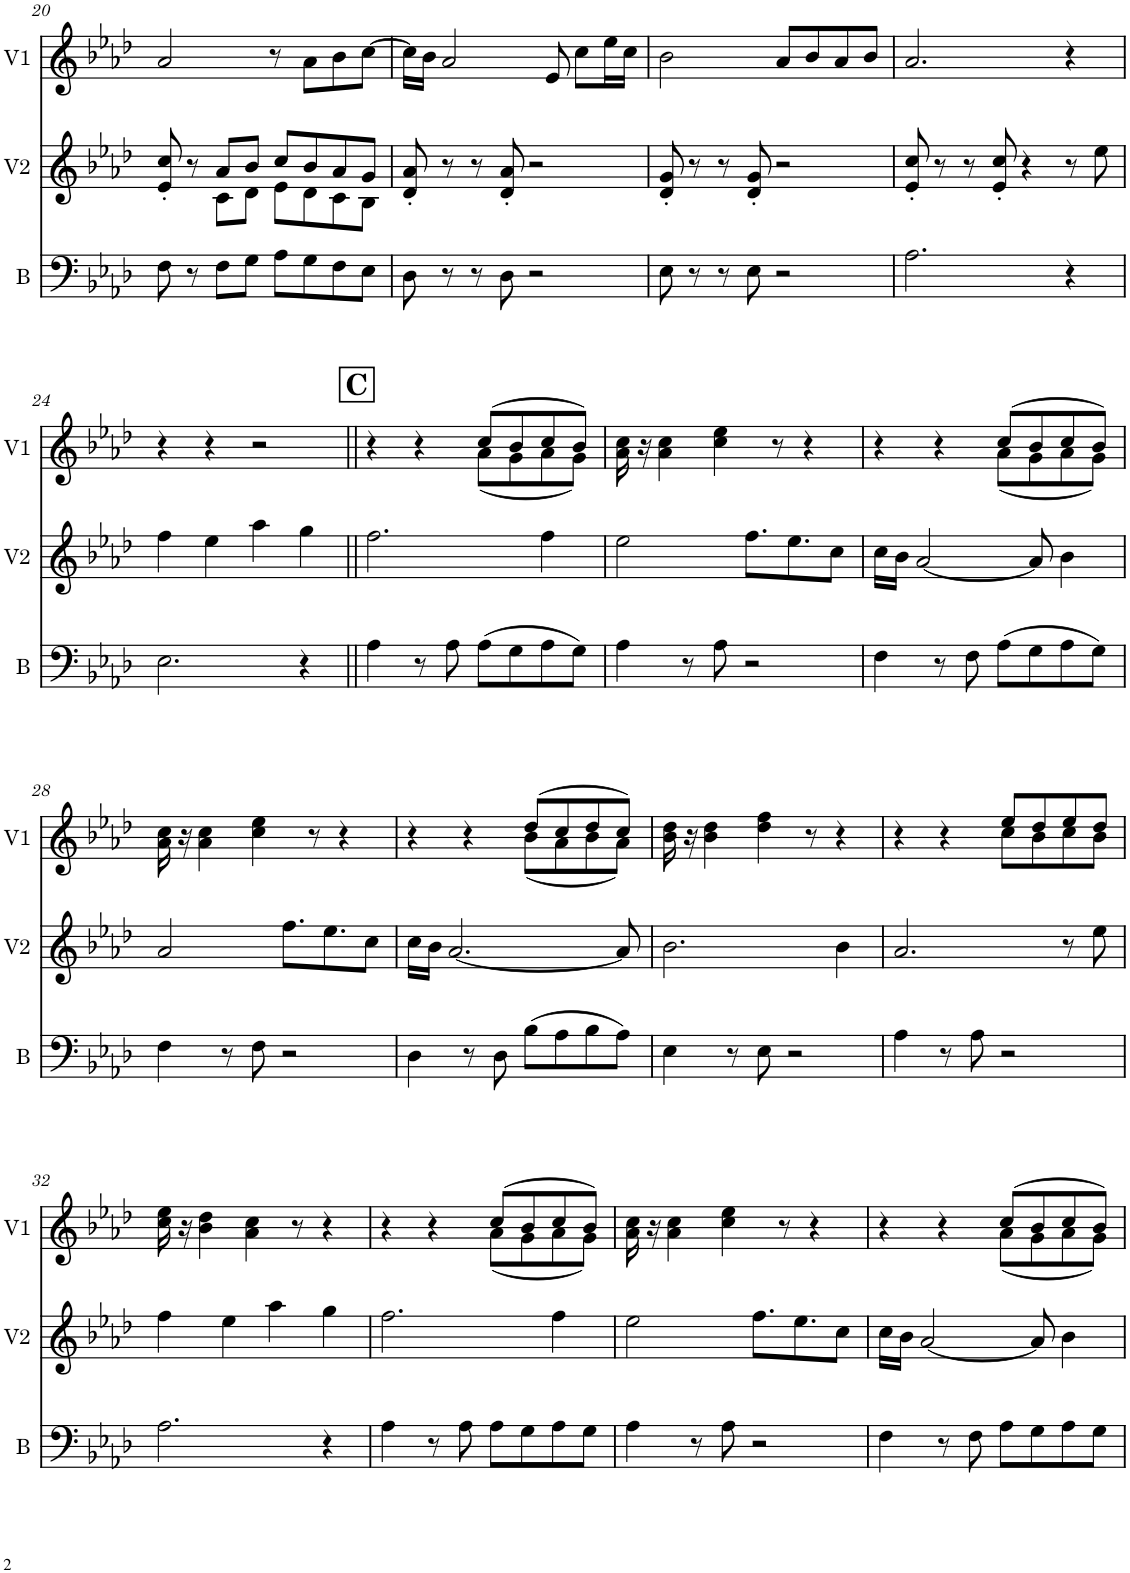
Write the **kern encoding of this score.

**kern	**kern	**kern
*part3	*part2	*part1
*staff3	*staff2	*staff1
*I"Bass	*I"Voice 2	*I"Voice 1
*I'B	*I'V2	*I'V1
!!LO:PB:g=z
*clefF4	*clefG2	*clefG2
*Trd7c12	*Trd1c2	*Trd7c12
*k[b-e-a-d-]	*k[b-e-a-d-]	*k[b-e-a-d-]
*M4/4	*M4/4	*M4/4
=20	=20	=20
*	*^	*
8F\	8e-/' 8cc/'	4ryy	2a-/
8r	8r	.	.
8F\L	8a-/L	8c\L	.
8G\J	8b-/J	8d-\J	.
8A-\L	8cc/L	8e-\L	8r
8G\	8b-/	8d-\	8a-\L
8F\	8a-/	8c\	8b-\
8E-\J	8g/J	8B-\J	[8cc\J
*	*v	*v	*
=21	=21	=21
8D-\	8d-/' 8a-/'	16cc\LL]
.	.	16b-\JJ
8r	8r	2a-/
8r	8r	.
8D-\	8d-/' 8a-/'	.
2r	2r	.
.	.	8e-/
.	.	8cc\L
.	.	16ee-\L
.	.	16cc\JJ
=22	=22	=22
8E-\	8d-/' 8g/'	2b-\
8r	8r	.
8r	8r	.
8E-\	8d-/' 8g/'	.
2r	2r	8a-/L
.	.	8b-/
.	.	8a-/
.	.	8b-/J
=23	=23	=23
2.A-\	8e-/' 8cc/'	2.a-/
.	8r	.
.	8r	.
.	8e-/' 8cc/'	.
.	4r	.
4r	8r	4r
.	8ee-\	.
!!LO:LB:g=z
=24	=24	=24
2.E-\	4ff\	4r
.	4ee-\	4r
.	4aa-\	2r
4r	4gg\	.
!!LO:REH:place=s1:a:B:cj:fs=14:t=C
=25||	=25||	=25||
*	*	*^
4A-\	2.ff\	4r	2ryy
8r	.	4r	.
8A-\	.	.	.
(8A-\L	.	(8cc/L	(8a-\L
8G\	.	8b-/	8g\
8A-\	4ff\	8cc/	8a-\
8G\J)	.	8b-/J)	8g\J)
*	*	*v	*v
=26	=26	=26
4A-\	2ee-\	16a-\ 16cc\
.	.	16r
.	.	4a-\ 4cc\
8r	.	.
8A-\	.	4cc\ 4ee-\
2r	8.ff\L	.
.	.	8r
.	8.ee-\	.
.	.	4r
.	8cc\J	.
=27	=27	=27
*	*	*^
4F\	16cc\LL	4r	2ryy
.	16b-\JJ	.	.
.	[2a-/	.	.
8r	.	4r	.
8F\	.	.	.
(8A-\L	.	(8cc/L	(8a-\L
8G\	8a-/]	8b-/	8g\
8A-\	4b-\	8cc/	8a-\
8G\J)	.	8b-/J)	8g\J)
*	*	*v	*v
!!LO:LB:g=z
=28	=28	=28
4F\	2a-/	16a-\ 16cc\
.	.	16r
.	.	4a-\ 4cc\
8r	.	.
8F\	.	4cc\ 4ee-\
2r	8.ff\L	.
.	.	8r
.	8.ee-\	.
.	.	4r
.	8cc\J	.
=29	=29	=29
*	*	*^
4D-\	16cc\LL	4r	2ryy
.	16b-\JJ	.	.
.	[2.a-/	.	.
8r	.	4r	.
8D-\	.	.	.
(8B-\L	.	(8dd-/L	(8b-\L
8A-\	.	8cc/	8a-\
8B-\	.	8dd-/	8b-\
8A-\J)	8a-/]	8cc/J)	8a-\J)
*	*	*v	*v
=30	=30	=30
4E-\	2.b-\	16b-\ 16dd-\
.	.	16r
.	.	4b-\ 4dd-\
8r	.	.
8E-\	.	4dd-\ 4ff\
2r	.	.
.	.	8r
.	4b-\	4r
=31	=31	=31
*	*	*^
4A-\	2.a-/	4r	2ryy
8r	.	4r	.
8A-\	.	.	.
2r	.	8ee-/L	8cc\L
.	.	8dd-/	8b-\
.	8r	8ee-/	8cc\
.	8ee-\	8dd-/J	8b-\J
*	*	*v	*v
!!LO:LB:g=z
=32	=32	=32
2.A-\	4ff\	16cc\ 16ee-\
.	.	16r
.	.	4b-\ 4dd-\
.	4ee-\	.
.	.	4a-\ 4cc\
.	4aa-\	.
.	.	8r
4r	4gg\	4r
=33	=33	=33
*	*	*^
4A-\	2.ff\	4r	2ryy
8r	.	4r	.
8A-\	.	.	.
8A-\L	.	(8cc/L	(8a-\L
8G\	.	8b-/	8g\
8A-\	4ff\	8cc/	8a-\
8G\J	.	8b-/J)	8g\J)
*	*	*v	*v
=34	=34	=34
4A-\	2ee-\	16a-\ 16cc\
.	.	16r
.	.	4a-\ 4cc\
8r	.	.
8A-\	.	4cc\ 4ee-\
2r	8.ff\L	.
.	.	8r
.	8.ee-\	.
.	.	4r
.	8cc\J	.
=35	=35	=35
*	*	*^
4F\	16cc\LL	4r	2ryy
.	16b-\JJ	.	.
.	[2a-/	.	.
8r	.	4r	.
8F\	.	.	.
8A-\L	.	(8cc/L	(8a-\L
8G\	8a-/]	8b-/	8g\
8A-\	4b-\	8cc/	8a-\
8G\J	.	8b-/J)	8g\J)
*	*	*v	*v
=	=	=
*-	*-	*-
